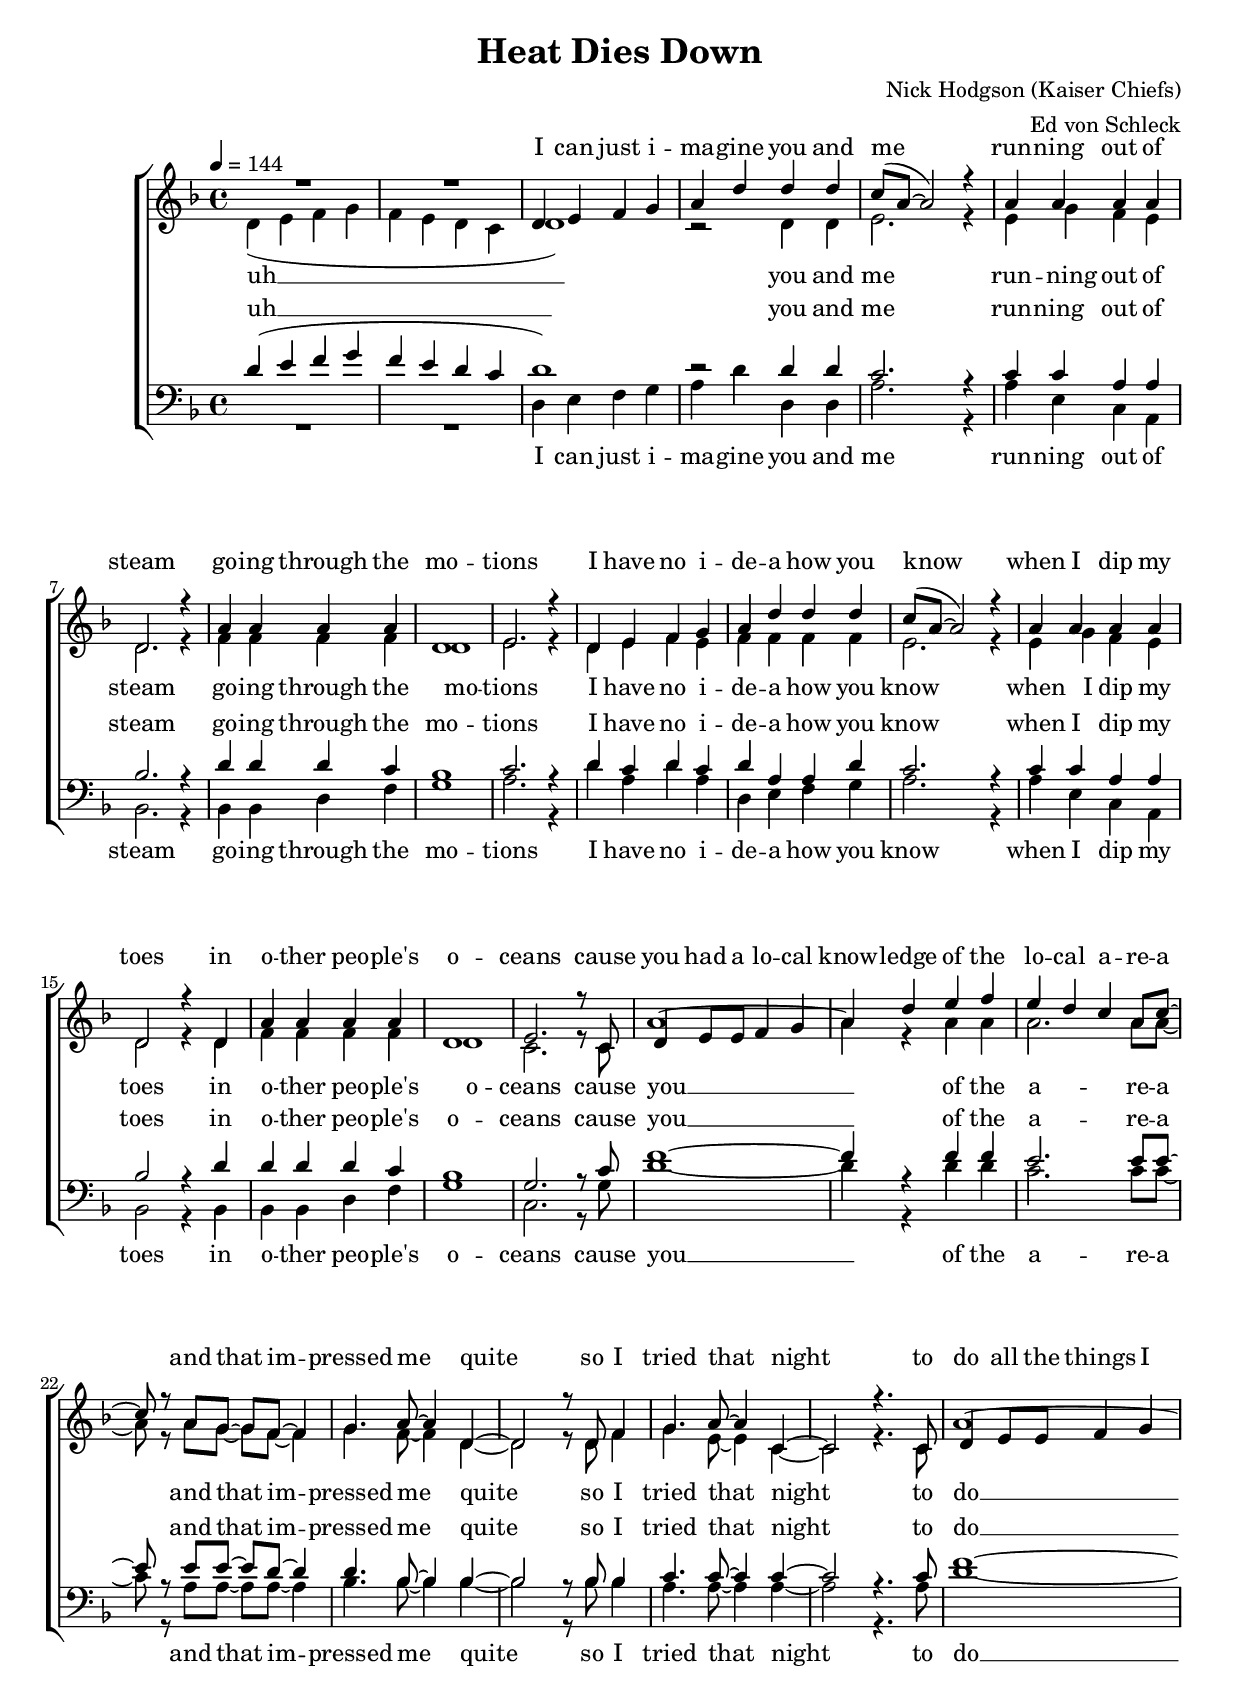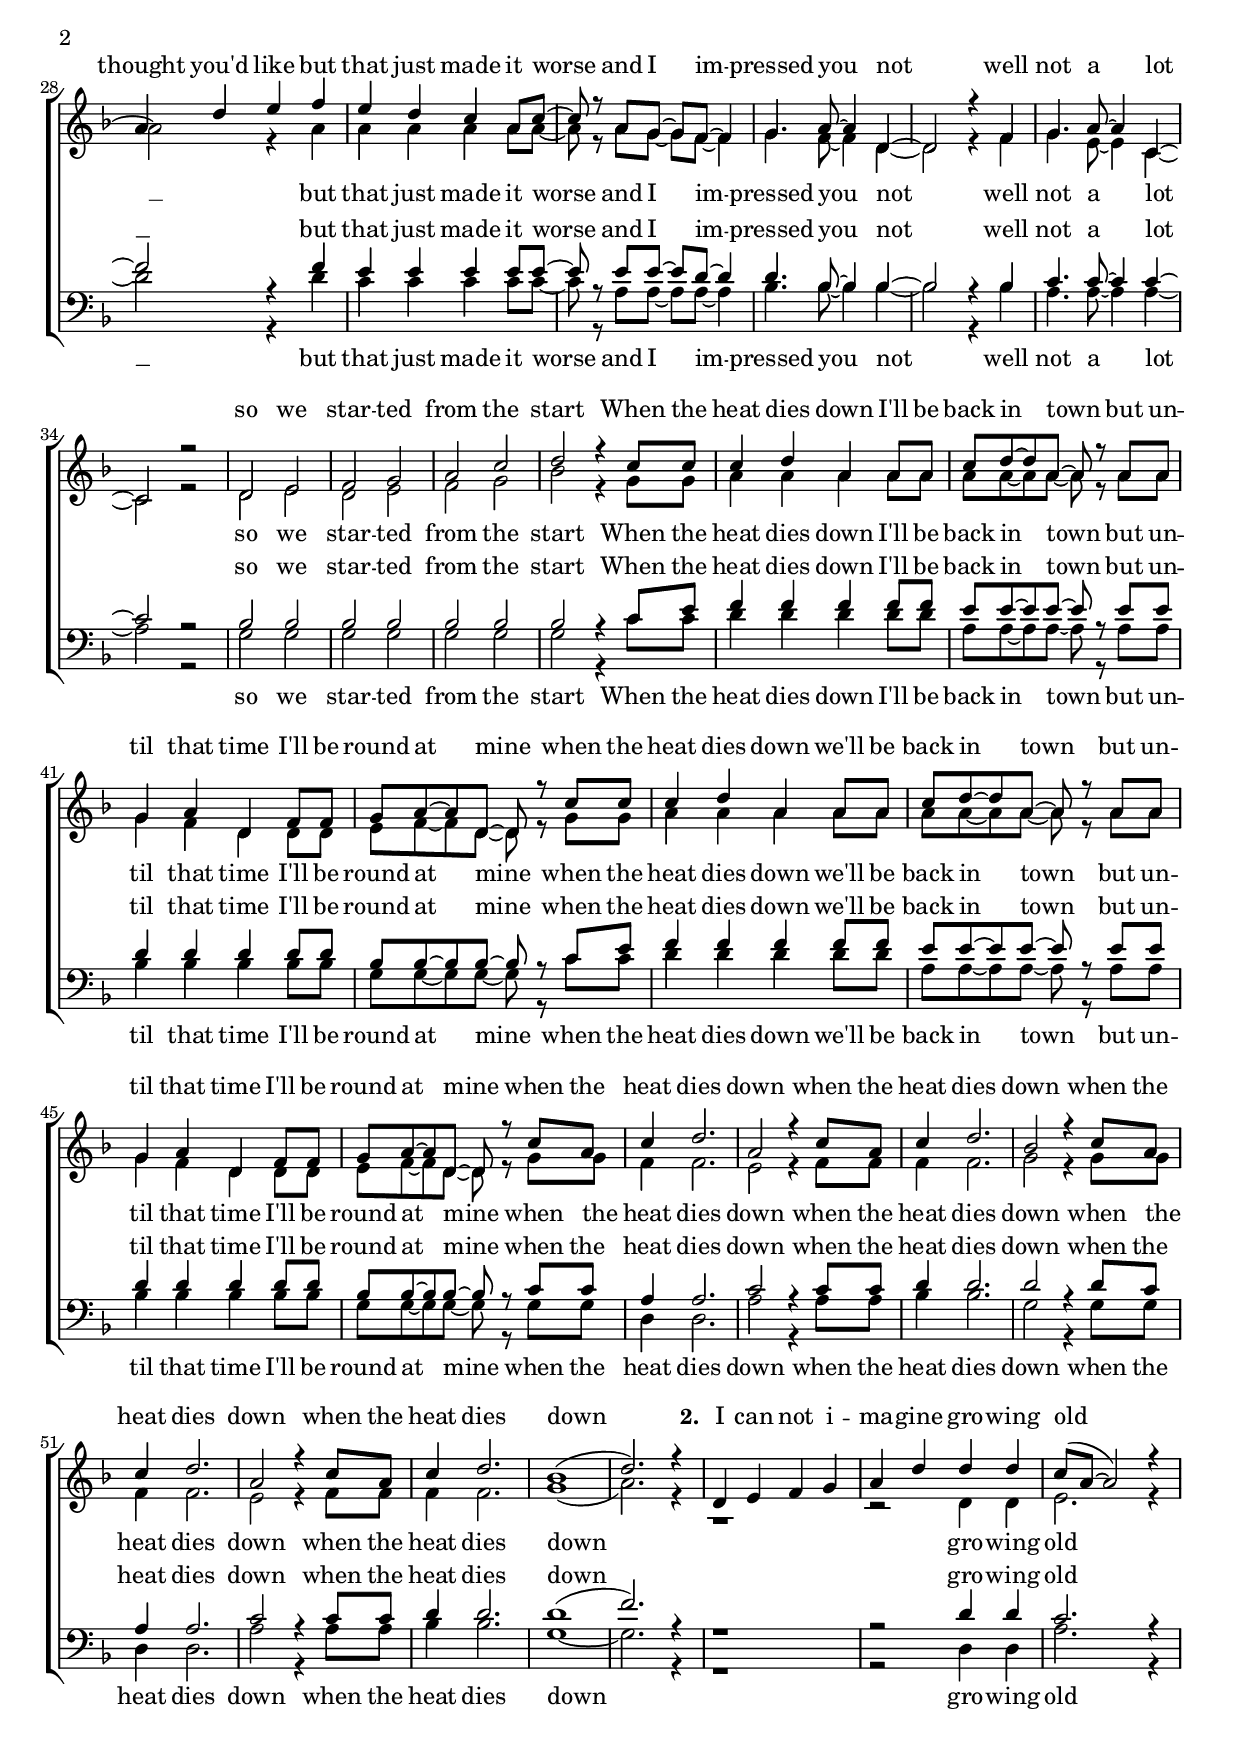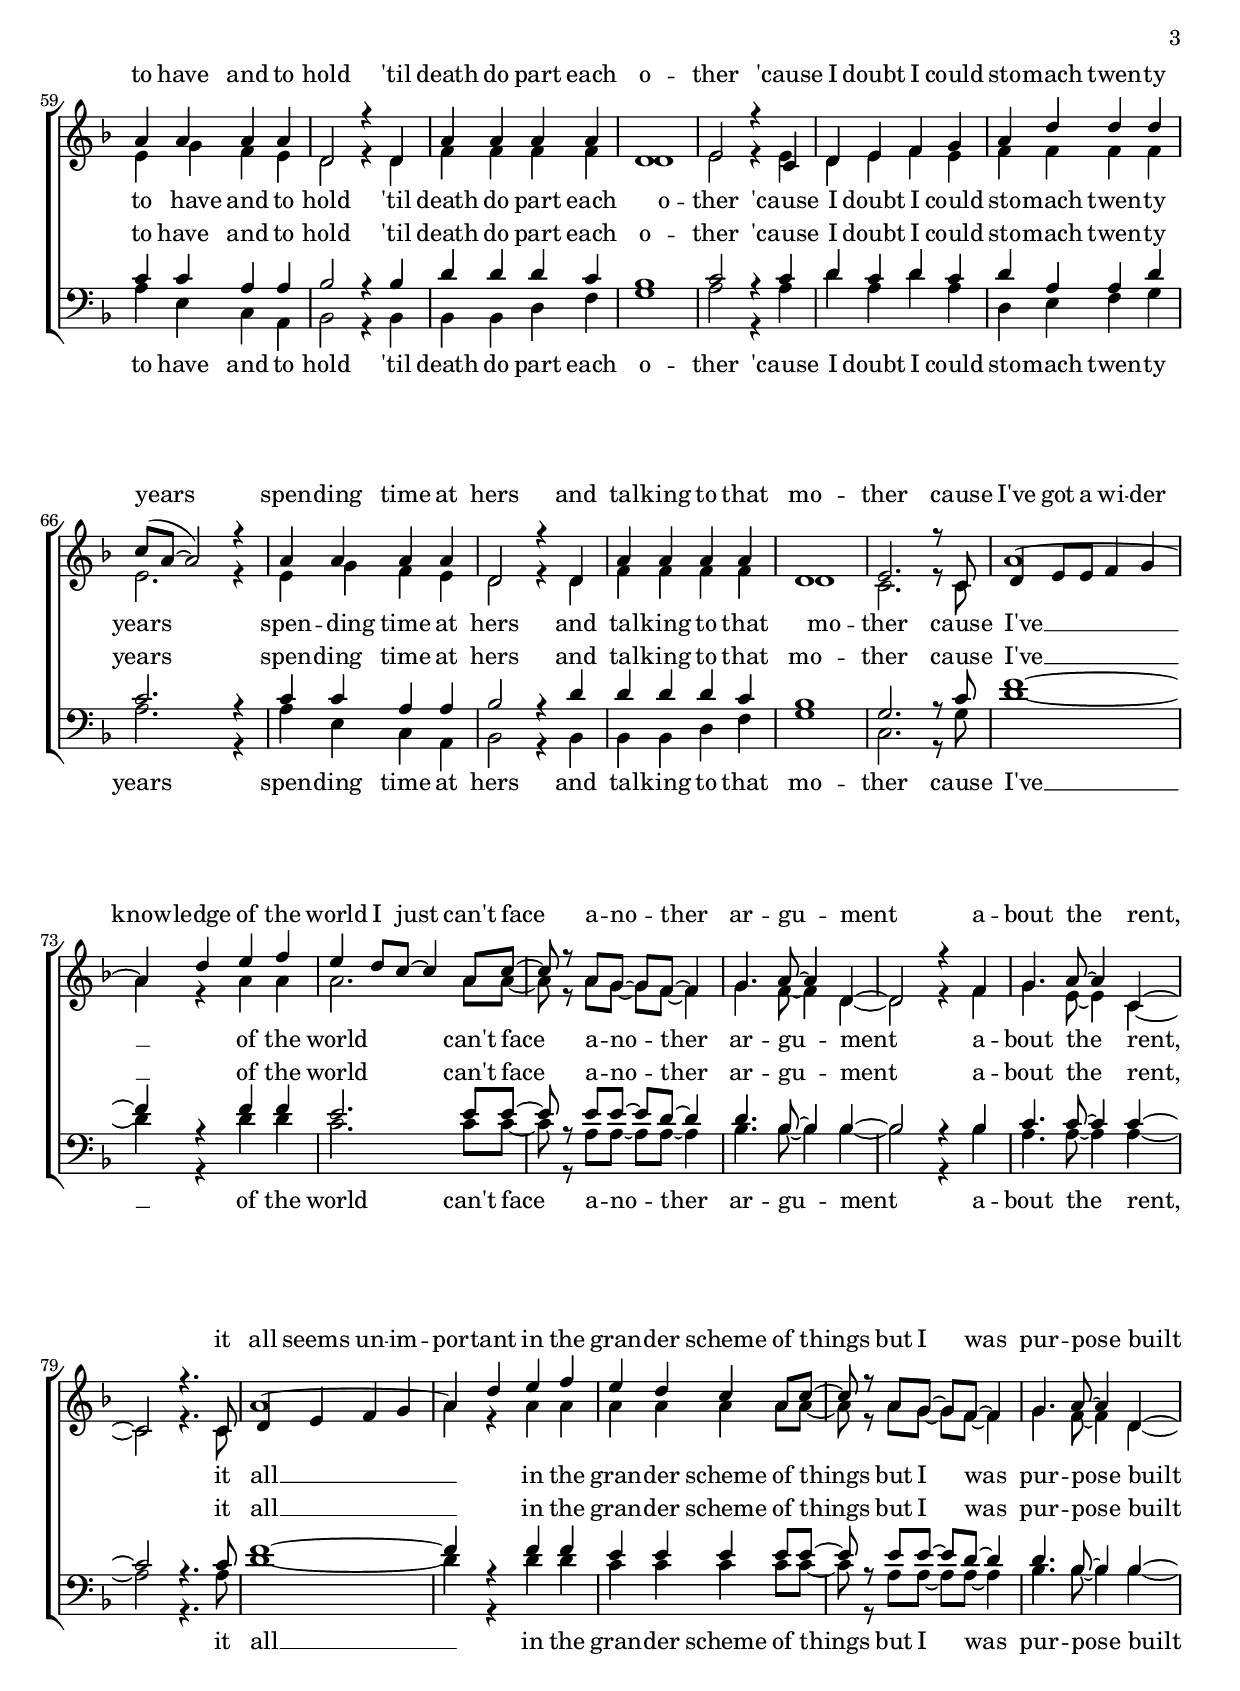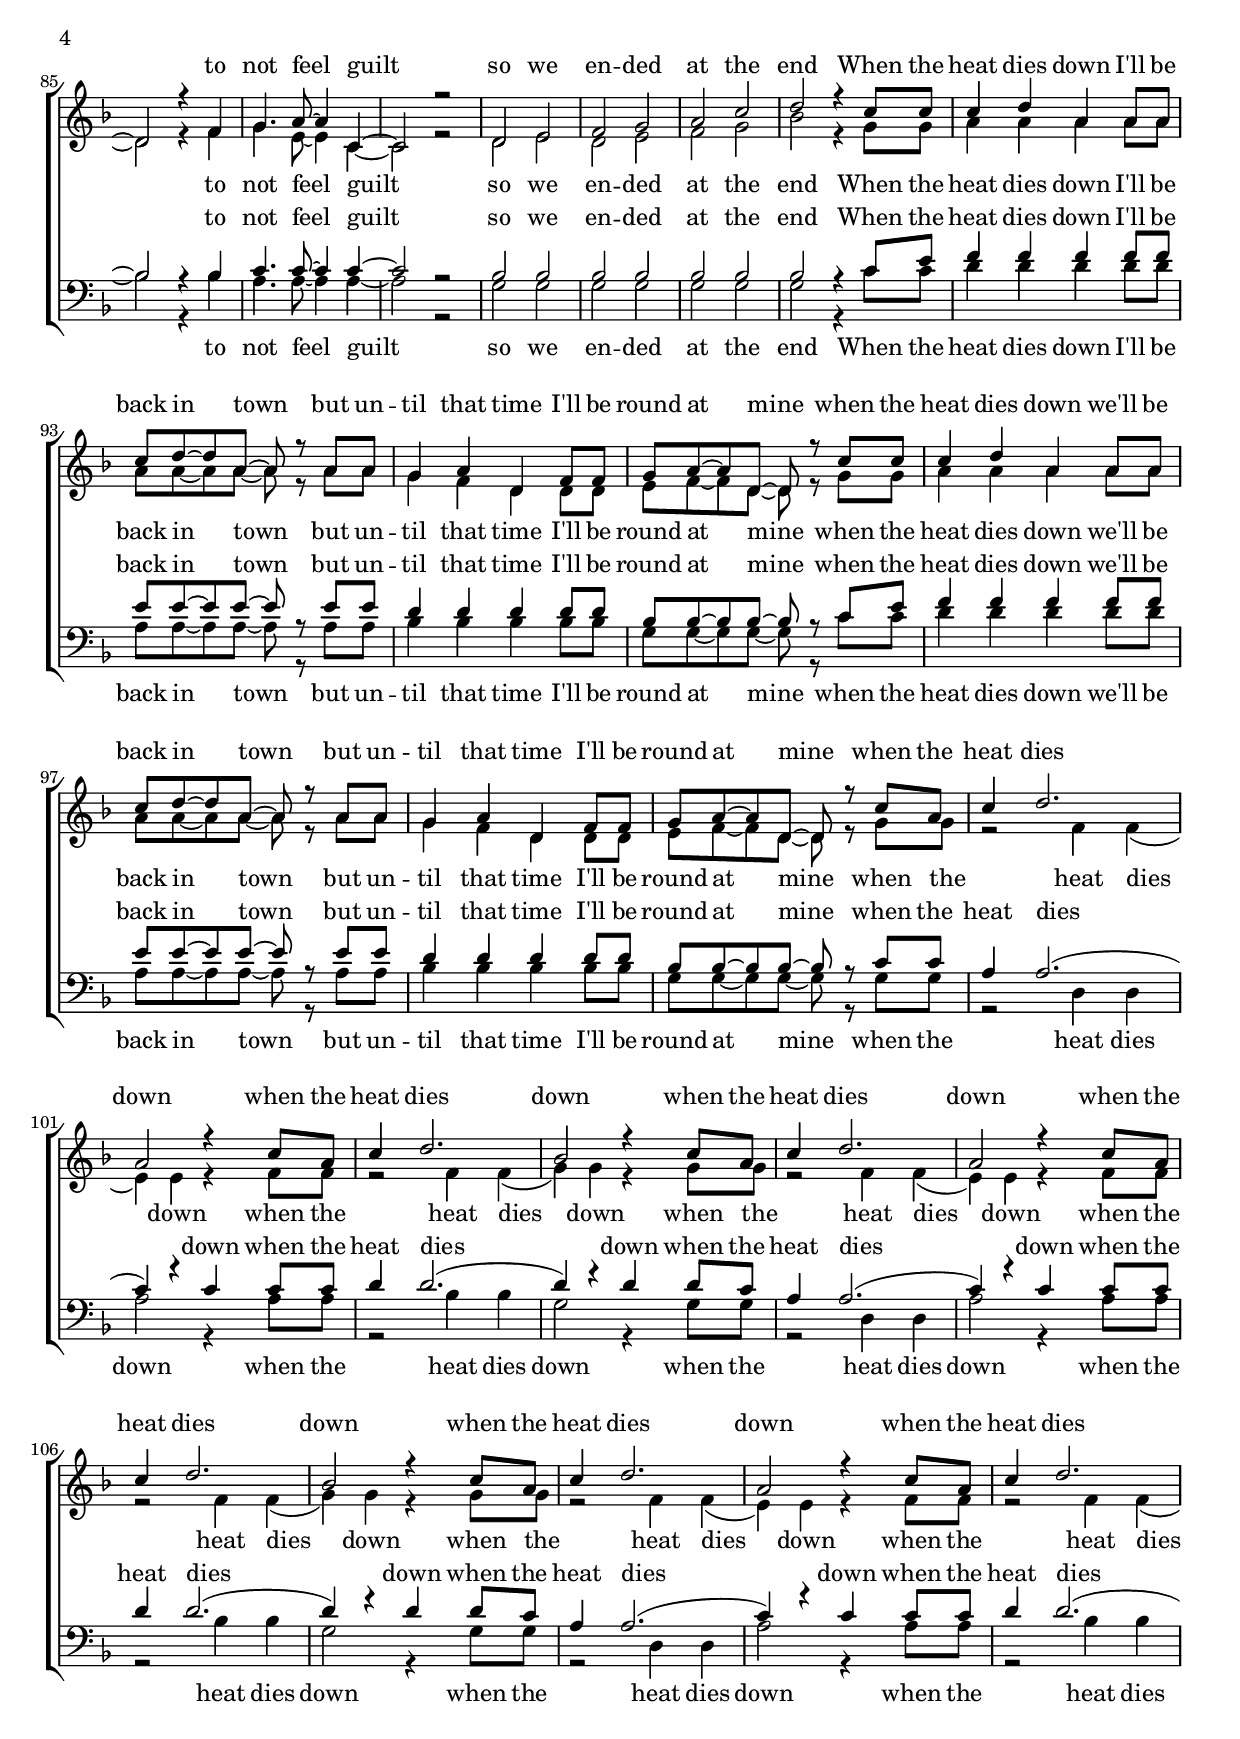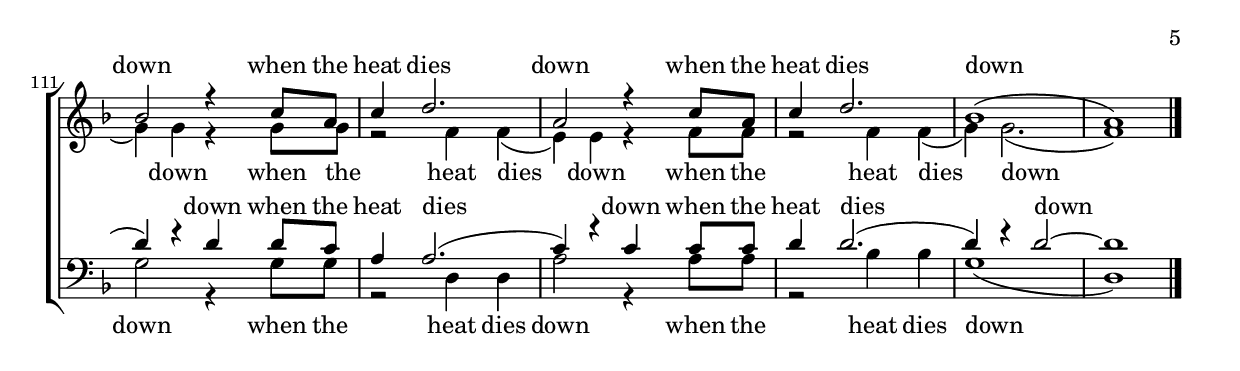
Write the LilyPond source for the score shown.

\version "2.16.2"

\header {
  title = "Heat Dies Down"
  composer = "Nick Hodgson (Kaiser Chiefs)"
  arranger = "Ed von Schleck"
}

#(set-global-staff-size 19)

\paper {
  top-system-spacing #'basic-distance = #10
  score-system-spacing #'basic-distance = #20
  system-system-spacing #'basic-distance = #20
  last-bottom-spacing #'basic-distance = #10

  %system-system-spacing = #'((padding . 0) (basic-distance . 0.1))
  %ragged-last-bottom = ##f
  %ragged-bottom = ##f
}

global = {
  \key d \minor
  \time 4/4
  \tempo 4 = 144
}

verseTwoPartOne = \lyricmode {
  \set stanza = #"2. "
  I can not i -- ma -- gine gro -- wing old
  to have and to hold
  'til death do part each o -- ther
  'cause I doubt I could sto -- mach twen -- ty years
  spen -- ding time at hers
  and tal -- king to that mo -- ther
}


verseTwoPartOneUh = \lyricmode {
  gro -- wing old
  to have and to hold
  'til death do part each o -- ther
  'cause I doubt I could sto -- mach twen -- ty years
  spen -- ding time at hers
  and tal -- king to that mo -- ther
}
verseOnePartOne = \lyricmode {
  I can just i -- ma -- gine you and me
  run -- ning out of steam
  go -- ing through the mo -- tions
  I have no i -- de -- a how you know
  when I dip my toes
  in o -- ther peo -- ple's o -- ceans
}


verseOnePartOneUh = \lyricmode {
  uh __
  you and me
  run -- ning out of steam
  go -- ing through the mo -- tions
  I have no i -- de -- a how you know
  when I dip my toes
  in o -- ther peo -- ple's o -- ceans
}

verseTwoPartTwo = \lyricmode {
  cause I've got a wi -- der know -- ledge of the world
  I just can't face a -- no -- ther ar -- gu -- ment a -- bout the rent,
  it all seems un -- im -- por -- tant
  in the gran -- der scheme of things
  but I was pur -- pose built
  to not feel guilt
  so we en -- ded at the end
}


verseTwoPartTwoUh = \lyricmode {
  cause I've __ of the world
  can't face a -- no -- ther ar -- gu -- ment a -- bout the rent,
  it all __
  in the gran -- der scheme of things
  but I was pur -- pose built
  to not feel guilt
  so we en -- ded at the end
}

verseOnePartTwo = \lyricmode {
  cause you had a lo -- cal know -- ledge
  of the lo -- cal a -- re -- a
  and that im -- pressed me quite
  so I tried that night
  to do all the things I thought you'd like
  but that just made it worse
  and I im -- pressed you not
  well not a lot
  so we star -- ted from the start
}

verseOnePartTwoUh = \lyricmode {
  cause you __
  of the a -- re -- a
  and that im -- pressed me quite
  so I tried that night
  to do __
  but that just made it worse
  and I im -- pressed you not
  well not a lot
  so we star -- ted from the start
}

chorus = \lyricmode {
  When the heat dies down
  I'll be back in town
  but un -- til that time
  I'll be round at mine
  when the heat dies down
  we'll be back in town
  but un -- til that time
  I'll be round at mine
}

hookline = \lyricmode {
  when the heat dies down
  when the heat dies down
  when the heat dies down
  when the heat dies down
}

sopMusic = \relative c' {
  R1*2


  %%% Strophe 1

  d4 e f g
  a d d d
  c8( a~ a2) r4
  a4 a a a
  
  d,2. r4
  a'4 a a a
  d,1
  e2. r4

  d4 e f g
  a d d d
  c8( a~ a2) r4
  a4 a a a
  
  d,2 r4 d
  a'4 a a a
  d,1
  e2. r8 c

  d4 e8 e f4 g
  a d e f
  e d c a8 c~
  c8 r a g~ g f~ f4

  g4. a8~ a4 d,4~
  d2 r8 d f4
  g4. a8~ a4 c,4~
  c2 r4. c8

  d4 e8 e f4 g
  a d e f
  e d c a8 c~
  c r a g~ g f~ f4

  g4. a8~ a4 d,4~
  d2 r4 f
  g4. a8~ a4 c,4~
  c2 r2

  d2 e
  f g
  a c
  d r4 c8 c

  %%% Refrain

  c4 d a a8 a
  c d~ d a~ a r a a
  g4 a d, f8 f
  g a~ a d,~ d r c' c

  c4 d a a8 a
  c d~ d a~ a r a a
  g4 a d, f8 f
  g a~ a d,~ d r c' a

  c4 d2.
  a2 r4 c8 a
  c4 d2.
  bes2 r4 c8 a

  c4 d2.
  a2 r4 c8 a
  c4 d2.
  bes1(

  d2.) r4

  %%% Strophe 2

  d,4 e f g
  a d d d
  c8( a~ a2) r4
  a4 a a a
  
  d,2 r4 d
  a'4 a a a
  d,1
  e2 r4 c

  d4 e f g
  a d d d
  c8( a~ a2) r4
  a4 a a a
  
  d,2 r4 d
  a'4 a a a
  d,1
  e2. r8 c

  d4 e8 e f4 g
  a d e f
  e d8 c~ c4 a8 c~
  c r a g~ g f~ f4

  g4. a8~ a4 d,4~
  d2 r4 f
  g4. a8~ a4 c,4~
  c2 r4. c8

  d4 e f g
  a d e f
  e d c a8 c~
  c r a g~ g f~ f4

  g4. a8~ a4 d,4~
  d2 r4 f
  g4. a8~ a4 c,4~
  c2 r2

  d2 e
  f g
  a c
  d r4 c8 c

  %%% Refrain

  c4 d a a8 a
  c d~ d a~ a r a a
  g4 a d, f8 f
  g a~ a d,~ d r c' c

  c4 d a a8 a
  c d~ d a~ a r a a
  g4 a d, f8 f
  g a~ a d,~ d r c' a

  c4 d2.
  a2 r4 c8 a
  c4 d2.
  bes2 r4 c8 a

  c4 d2.
  a2 r4 c8 a
  c4 d2.
  bes2 r4 c8 a

  c4 d2.
  a2 r4 c8 a
  c4 d2.
  bes2 r4 c8 a

  c4 d2.
  a2 r4 c8 a
  c4 d2.
  bes1(

  a1)
  \bar "|."

}
sopWords = \lyricmode {
  \verseOnePartOne
  \verseOnePartTwo
  \chorus
  \hookline
  \verseTwoPartOne
  \verseTwoPartTwo
  \chorus
  \hookline
  \hookline
}

altoMusic = \relative c' {
  d4( e f g
  f e d c

  %%% Strophe 1

  d1)
  r2 d4 d
  e2. r4
  e4 g f e

  d2. r4
  f4 f f f
  d1
  e2. r4

  d4 e f e
  f f f f
  e2. r4
  e4 g f e

  d2 r4 d
  f f f f
  d1
  c2. r8 c

  a'1^~
  a4 r a a
  a2. a8 a~
  a r a g~ g f~ f4

  g4. f8~ f4 d~
  d2 r8 d f4
  g4. e8~ e4 c~
  c2 r4. c8
 
  a'1^~
  a2 r4 a
  a a a a8 a~
  a r a g~ g f~ f4

  g4. f8~ f4 d~
  d2 r4 f
  g4. e8~ e4 c~
  c2 r2

  d2 e
  d e
  f g
  bes r4 g8 g

  %%% Refrain

  a4 a a a8 a
  a8 a~ a a~ a r a a
  g4 f d d8 d
  e f~ f d~ d r g g

  a4 a a a8 a
  a8 a~ a a~ a r a a
  g4 f d d8 d
  e f~ f d~ d r g g

  f4 f2.
  e2 r4 f8 f
  f4 f2.
  g2 r4 g8 g

  f4 f2.
  e2 r4 f8 f
  f4 f2.
  g1(

  a2.) r4

  %%% Strophe 2

  r1
  r2 d,4 d
  e2. r4
  e4 g f e

  d2 r4 d
  f4 f f f
  d1
  e2 r4 e

  d4 e f e
  f f f f
  e2. r4
  e4 g f e

  d2 r4 d
  f f f f
  d1
  c2. r8 c

  a'1^~
  a4 r a a
  a2. a8 a~
  a r a g~ g f~ f4

  g4. f8~ f4 d~
  d2 r4 f
  g4. e8~ e4 c~
  c2 r4. c8
 
  a'1^~
  a4 r a a
  a a a a8 a~
  a r a g~ g f~ f4

  g4. f8~ f4 d~
  d2 r4 f
  g4. e8~ e4 c~
  c2 r2

  d2 e
  d e
  f g
  bes r4 g8 g

  %%% Refrain

  a4 a a a8 a
  a8 a~ a a~ a r a a
  g4 f d d8 d
  e f~ f d~ d r g g

  a4 a a a8 a
  a8 a~ a a~ a r a a
  g4 f d d8 d
  e f~ f d~ d r g g

  r2 f4 f(
  e) e4 r4 f8 f
  r2 f4 f(
  g) g4 r4 g8 g

  r2 f4 f(
  e) e4 r4 f8 f
  r2 f4 f(
  g) g4 r4 g8 g

  r2 f4 f(
  e) e4 r4 f8 f
  r2 f4 f(
  g) g4 r4 g8 g

  r2 f4 f(
  e) e4 r4 f8 f
  r2 f4 f(
  g) g2.(

  f1)


}
altoWords = \lyricmode {
  \verseOnePartOneUh
  \verseOnePartTwoUh
  \chorus
  \hookline
  \verseTwoPartOneUh
  \verseTwoPartTwoUh
  \chorus
  \hookline
  \hookline
}

tenorMusic = \relative c' {
  d4( e f g
  f e d c

  %%% Strophe 1

  d1)
  r2 d4 d
  c2. r4
  c4 c a a

  bes2. r4
  d4 d d c
  bes1
  c2. r4

  d4 c d c
  d a a d
  c2. r4
  c4 c a a

  bes2 r4 d
  d d d c
  bes1
  g2. r8 c

  f1~
  f4 r f f
  e2. e8 e~
  e r e e~ e d~ d4

  d4. bes8~ bes4 bes~
  bes2 r8 bes bes4
  c4. c8~ c4 c~
  c2 r4. c8

  f1~
  f2 r4 f
  e e e e8 e~
  e r e e~ e d~ d4

  d4. bes8~ bes4 bes~
  bes2 r4 bes
  c4. c8~ c4 c~
  c2 r2

  bes2 bes
  bes bes
  bes bes
  bes2 r4 c8 e

  %%% Refrain

  f4 f f f8 f
  e e~ e e~ e r e e
  d4 d d d8 d
  bes bes~ bes bes~ bes r c e

  f4 f f f8 f
  e e~ e e~ e r e e
  d4 d d d8 d 
  bes bes~ bes bes~ bes r c c

  a4 a2.
  c2 r4 c8 c
  d4 d2.
  d2 r4 d8 c

  a4 a2.
  c2 r4 c8 c
  d4 d2.
  d1(

  f2.) r4

  %%% Strophe 2

  r1
  r2 d4 d
  c2. r4
  c4 c a a

  bes2 r4 bes
  d4 d d c
  bes1
  c2 r4 c

  d4 c d c
  d a a d
  c2. r4
  c4 c a a

  bes2 r4 d
  d d d c
  bes1
  g2. r8 c

  f1~
  f4 r f f
  e2. e8 e~
  e r e e~ e d~ d4

  d4. bes8~ bes4 bes~
  bes2 r4 bes
  c4. c8~ c4 c~
  c2 r4. c8

  f1~
  f4 r f f
  e e e e8 e~
  e r e e~ e d~ d4

  d4. bes8~ bes4 bes~
  bes2 r4 bes
  c4. c8~ c4 c~
  c2 r2

  bes2 bes
  bes bes
  bes bes
  bes2 r4 c8 e

  %%% Refrain

  f4 f f f8 f
  e e~ e e~ e r e e
  d4 d d d8 d
  bes bes~ bes bes~ bes r c e

  f4 f f f8 f
  e e~ e e~ e r e e
  d4 d d d8 d 
  bes bes~ bes bes~ bes r c c

  a4 a2.(
  c4) r c4 c8 c
  d4 d2.(
  d4) r d4 d8 c

  a4 a2.(
  c4) r c4 c8 c
  d4 d2.(
  d4) r d4 d8 c

  a4 a2.(
  c4) r c4 c8 c
  d4 d2.(
  d4) r d4 d8 c

  a4 a2.(
  c4) r c4 c8 c
  d4 d2.(
  d4) r d2~
  d1


}
tenorWords = \lyricmode {
  \verseOnePartOneUh
  \verseOnePartTwoUh
  \chorus
  \hookline
  \verseTwoPartOneUh
  \verseTwoPartTwoUh
  \chorus
  \hookline
  \hookline
}

bassMusic = \relative c {
  R1*2

  %%% Strophe 1

  d4 e f g
  a d d, d
  a'2. r4
  a4 e c a

  bes2. r4
  bes4 bes d f
  g1
  a2. r4

  d4 a d a
  d, e f g
  a2. r4
  a4 e c a

  bes2 r4 bes
  bes4 bes d f
  g1
  c,2. r8 g'8

  d'1~
  d4 r d d
  c2. c8 c~
  c r a a~ a a~ a4

  bes4. bes8~ bes4 bes~
  bes2 r8 bes bes4
  a4. a8~ a4 a~
  a2 r4. a8

  d1~
  d2 r4 d
  c c c c8 c~
  c r a a~ a a~ a4

  bes4. bes8~ bes4 bes~
  bes2 r4 bes
  a4. a8~ a4 a~
  a2 r

  g2 g
  g g
  g g
  g r4 c8 c

  %%% Refrain

  d4 d d d8 d
  a a~ a a~ a r a a
  bes4 bes bes bes8 bes
  g g~ g g~ g r c c

  d4 d d d8 d
  a a~ a a~ a r a a
  bes4 bes bes bes8 bes
  g g~ g g~ g r g g

  d4 d2.
  a'2 r4 a8 a
  bes4 bes2.
  g2 r4 g8 g

  d4 d2.
  a'2 r4 a8 a
  bes4 bes2.
  g1~
  g2. r4

  %%% Strophe 2

  r1
  r2 d4 d
  a'2. r4
  a4 e c a

  bes2 r4 bes4
  bes4 bes d f
  g1
  a2 r4 a

  d4 a d a
  d, e f g
  a2. r4
  a4 e c a

  bes2 r4 bes
  bes4 bes d f
  g1
  c,2. r8 g'8

  d'1~
  d4 r d d
  c2. c8 c~
  c r a a~ a a~ a4

  bes4. bes8~ bes4 bes~
  bes2 r4 bes
  a4. a8~ a4 a~
  a2 r4. a8

  d1~
  d4 r4 d d
  c c c c8 c~
  c r a a~ a a~ a4

  bes4. bes8~ bes4 bes~
  bes2 r4 bes
  a4. a8~ a4 a~
  a2 r

  g2 g
  g g
  g g
  g r4 c8 c

  %%% Refrain

  d4 d d d8 d
  a a~ a a~ a r a a
  bes4 bes bes bes8 bes
  g g~ g g~ g r c c

  d4 d d d8 d
  a a~ a a~ a r a a
  bes4 bes bes bes8 bes
  g g~ g g~ g r g g

  r2 d4 d
  a'2 r4 a8 a
  r2 bes4 bes4
  g2 r4 g8 g

  r2 d4 d
  a'2 r4 a8 a
  r2 bes4 bes4
  g2 r4 g8 g

  r2 d4 d
  a'2 r4 a8 a
  r2 bes4 bes4
  g2 r4 g8 g

  r2 d4 d
  a'2 r4 a8 a
  r2 bes4 bes4
  g1(

  d1)
}
bassWords = \lyricmode {
  \verseOnePartOne
  \verseOnePartTwoUh
  \chorus
  \hookline
  \verseTwoPartOneUh
  \verseTwoPartTwoUh
  \chorus
  \hookline
  \hookline
}

\score {
  \new ChoirStaff <<
    \new Lyrics = "sopranos" \with {
      % this is needed for lyrics above a staff
      \override VerticalAxisGroup #'staff-affinity = #DOWN
    }
    \new Staff = "women" <<
      \new Voice = "sopranos" {
	\voiceOne
	<< \global \sopMusic >>
      }
      \new Voice = "altos" {
	\voiceTwo
	<< \global \altoMusic >>
      }
    >>
    \new Lyrics = "altos"
    \new Lyrics = "tenors" \with {
      % this is needed for lyrics above a staff
      \override VerticalAxisGroup #'staff-affinity = #DOWN
    }
    \new Staff = "men" <<
      \clef bass
      \new Voice = "tenors" {
	\voiceOne
	<< \global \tenorMusic >>
      }
      \new Voice = "basses" {
	\voiceTwo << \global \bassMusic >>
      }
    >>
    \new Lyrics = "basses"
    \context Lyrics = "sopranos" \lyricsto "sopranos" \sopWords
    \context Lyrics = "altos" \lyricsto "altos" \altoWords
    \context Lyrics = "tenors" \lyricsto "tenors" \tenorWords
    \context Lyrics = "basses" \lyricsto "basses" \bassWords
  >>
  \midi { }
  \layout { }
}
